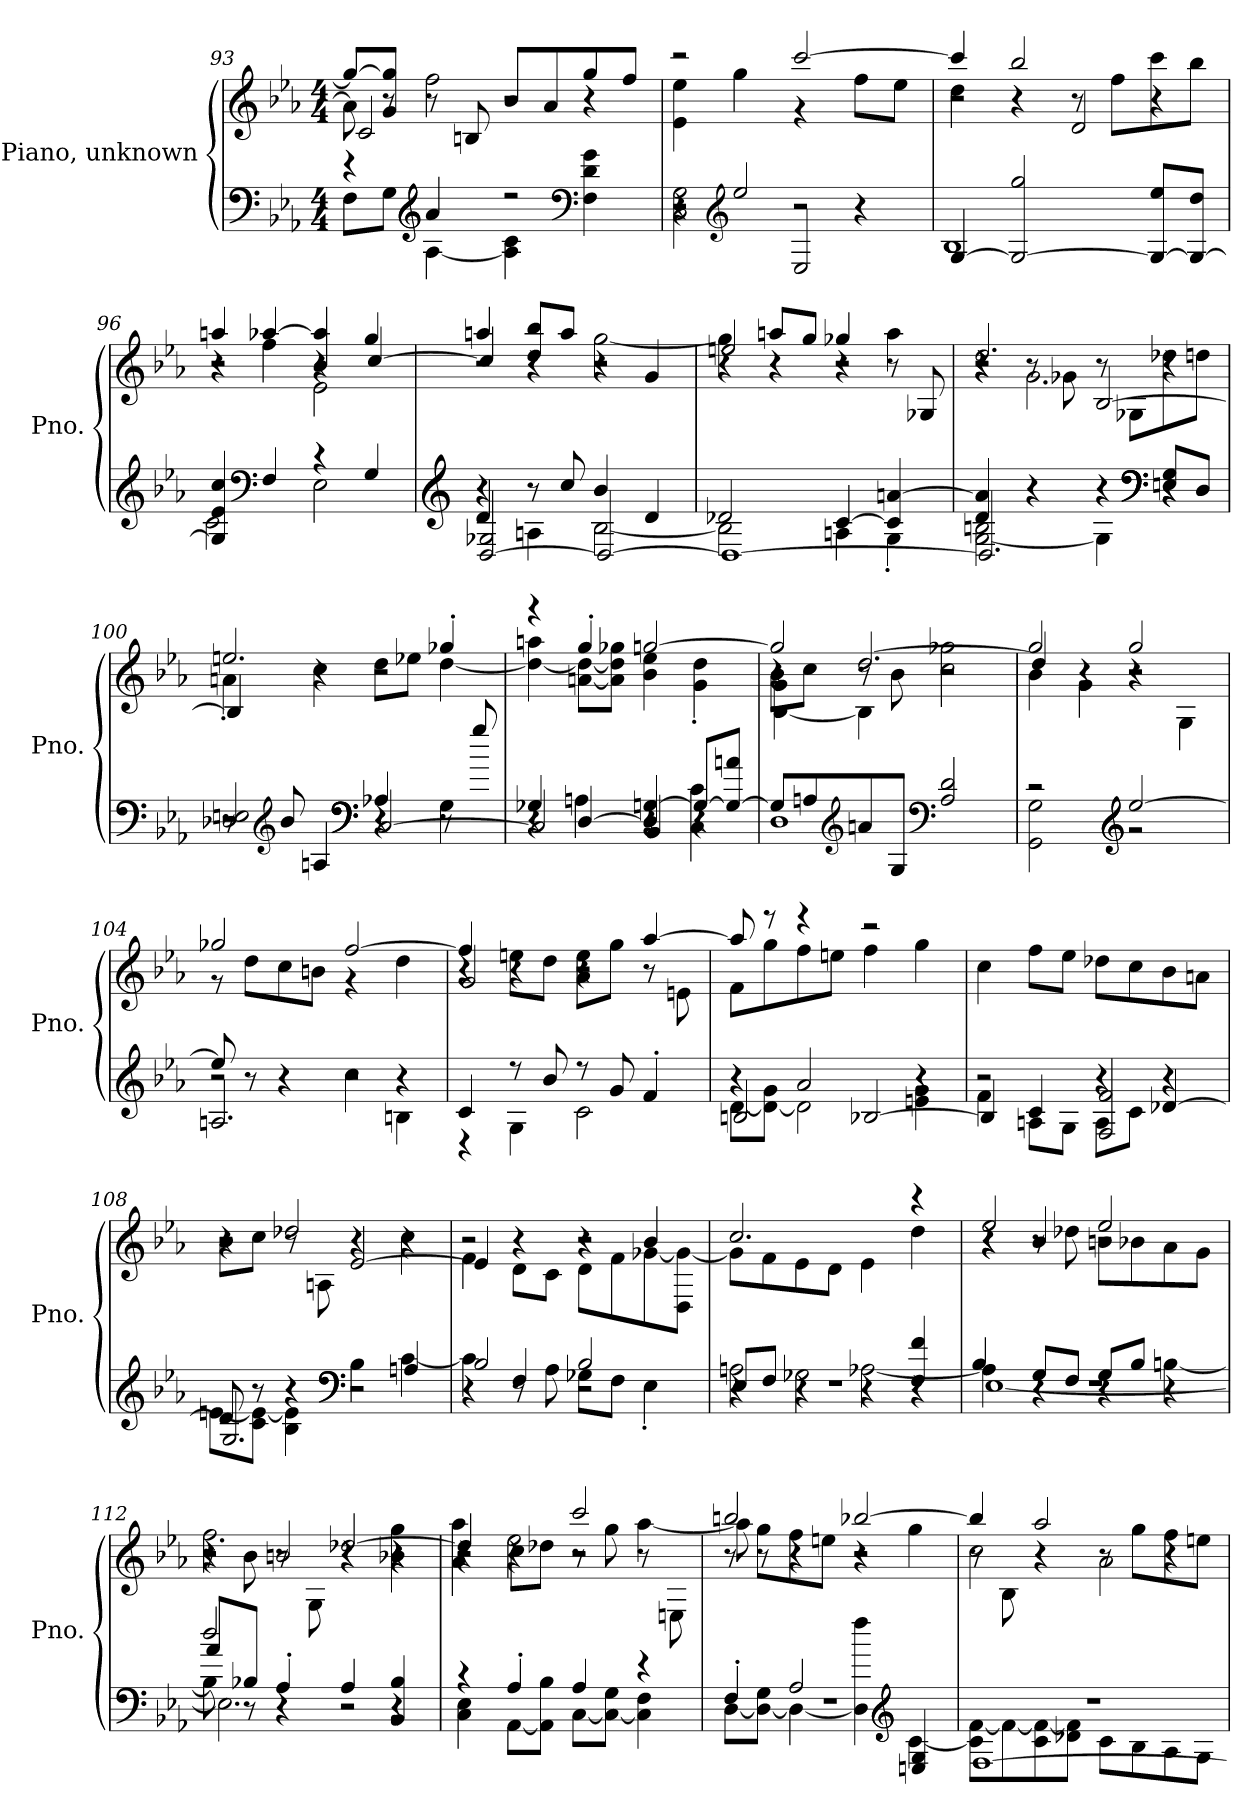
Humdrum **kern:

**kern	**kern
*part1	*part1
*staff2	*staff1
*I"Piano, unknown	*
*I'Pno.	*
*clefF4	*clefG2
*k[b-e-a-]	*k[b-e-a-]
*M4/4	*M4/4
=93	=93
*^	*^
*	*	*	*^
4r	8F\L	8gg/L_	8a-\]	2c/
.	8G\J	8g/ 8gg/]J	8r	.
*clefG2	*	*	*	*
4a-/	[4A-\	8r	2ff\	.
.	.	8Bn/	.	.
2r	4A-\] 4c\	8b-/L	.	2r
.	.	8a-/	.	.
*clefF4	*	*	*	*
.	4F\ 4d\ 4g\	8gg/	4r	.
.	.	8ff/J	.	.
*	*	*	*v	*v
=94	=94	=94	=94
*	*^	*	*
4r	2C\ 2G\	2r	2r	4e-\ 4ee-\
*clefG2	*	*	*	*
2ee-/	.	.	.	4gg\
.	2r	2E-/	[2ccc/	4r
4r	.	.	.	8ff\L
.	.	.	.	8ee-\J
*	*v	*v	*	*
!!LO:LB:g=z
=95	=95	=95	=95
*	*	*	*^
[4G/	1B-	4ccc/]	4dd\	2r
2G/_ 2gg/	.	2bb-/	4r	.
.	.	.	8r	2d/
.	.	.	8ff\L	.
8G/_ 8ee-/L	.	4r	8ccc\	.
8G/_ 8dd/J	.	.	8bb-\J	.
=96	=96	=96	=96	=96
4G/] 4e-/ 4cc/	2c\	4aan/	4r	2r
*clefF4	*	*	*	*
4F/	.	[4aa-X/	4ff\	.
4r	2E-\	4b-/ 4aa-/]	2e-\	4r
4G/	.	4gg/	.	[4cc/
*v	*v	*	*	*
=97	=97	=97	=97
*clefG2	*	*	*
*^	*	*	*
*	*^	*	*	*
4d/	4r	[2D/ 2G-X/	4aan/	2r	4cc/]
8r	4An\	.	8dd/ 8bb-/L	.	4r
8cc/	.	.	8aa/J	.	.
4b-/	[2B-\	2D/_	4r	[2gg\	2r
4d/	.	.	4g/	.	.
=98	=98	=98	=98	=98	=98
2d-X/	2B-\]	1D_	4r	4gg\]	2een/
.	.	.	8aan/L	4r	.
.	.	.	8gg/J	.	.
[4c/	4An\	.	4gg-X/	4r	2r
4c/] [4an/	4G'\	.	8r	4aa\	.
.	.	.	8G-X/	.	.
!!LO:LB:g=z
=99	=99	=99	=99	=99	=99
*	*	*	*	*	*^
4d/ 4a/]	[2G\ 2Bn\	2.D/]	2.dd/	4r	2r	4r
4r	.	.	.	8r	.	2.g\
.	.	.	.	8g-X\	.	.
4r	4G\]	.	.	8r	[2B-/	.
.	.	.	.	8G-X\L	.	.
*clefF4	*	*	*	*	*	*
8En/ 8G/L	4r	4r	4r	8dd-X\	.	.
8D/J	.	.	.	8ddn\J	.	.
*	*	*	*	*	*v	*v
=100	=100	=100	=100	=100	=100
8r	2r	2D-X/ 2En/	2.een/	4an'\	4B-/]
*clefG2	*	*	*	*	*
8b-/	.	.	.	.	.
4An/	.	.	.	4cc\	4r
*clefF4	*	*	*	*	*
4A-X/	4r	[2C/	.	8dd\L	2r
.	.	.	.	8ee-X\J	.
8r	4G\	.	4gg-X'/	[4dd\	.
8gg/	.	.	.	.	.
*	*	*	*	*v	*v
=101	=101	=101	=101	=101
4G-X/	4r	2C/]	4r	4dd\_ 4aan\
[4D/	4An\	.	4gg'/	[8an\ 8dd\_L
.	.	.	.	8a\] 8dd\] 8gg-X\J
4D/] [4Gn/	4r	4BB-/	[2ggn/	4b-\ 4ee-\
8G/L_	4C\ 4c\	4r	.	4g\' 4dd\'
8G/_ 8an/J	.	.	.	.
*	*v	*v	*	*
!!LO:LB:g=z
=102	=102	=102	=102
*	*	*^	*^
8G/L]	1D	2gg/]	8b-\L	4r	[4B-\ 4g\
8An/	.	.	8cc\J	.	.
*clefG2	*	*	*	*	*
8an/	.	.	8r	[2.dd/	4B-\]
8G/J	.	.	8b-\	.	.
*clefF4	*	*	*	*	*
2A/ 2d/	.	2r	2cc\ 2gg-X\	.	2r
*	*	*	*	*v	*v
=103	=103	=103	=103	=103
2r	2GG\ 2G\	2gg/	4b-\	4dd/]
.	.	.	4g\	4r
*clefG2	*	*	*	*
[2ee-/	2r	2gg/	4r	2r
.	.	.	4G\	.
*	*	*	*v	*v
=104	=104	=104	=104
*	*^	*	*
8ee-/]	2r	2.An/	2gg-X/	8r
8r	.	.	.	8dd\L
4r	.	.	.	8cc\
.	.	.	.	8bn\J
2r	4cc\	.	[2ff/	4r
.	4Bn\	4r	.	4dd\
*	*v	*v	*	*
=105	=105	=105	=105
*	*	*	*^
4c/	4r	4ff/]	4r	2g/
8r	4G\	4r	8een\L	.
8b-/	.	.	8dd\J	.
8r	2c\	4r	8a-\ 8ee\L	2r
8g/	.	.	8gg\J	.
4f'/	.	[4aa-/	8r	.
.	.	.	8en\	.
*	*	*	*v	*v
!!LO:LB:g=z
=106	=106	=106	=106
*	*^	*	*
4r	[8d\L	2Bn/	8aa-/]	8f\L
.	8d\_ 8g\J	.	8r	8gg\
2a-/	2d\]	.	4r	8ff\
.	.	.	.	8een\J
.	.	[2B-X/	2r	4ff\
4r	4en\ 4g\	.	.	4gg\
*	*	*	*v	*v
=107	=107	=107	=107
2r	4f\	4B-/]	4cc\
.	8An\L	4c/	8ff\L
.	8G\J	.	8ee-\J
4r	8A\L	2F/ 2f/	8dd-X\L
.	8c\J	.	8cc\
[4d-X/	4r	.	8b-\
.	.	.	8an\J
=108	=108	=108	=108
*	*	*	*^
*	*	*	*	*^
8d-/]	[8en\L	2.G/	4r	8b-\L	2r
8r	8c\ 8e\_J	.	.	8cc\J	.
4r	4B-\ 4e\]	.	2dd-X/	8r	.
.	.	.	.	8An\	.
*clefF4	*	*	*	*	*
2r	4B-\	.	.	4r	[2e-/
.	[4c\	4An/	4r	4cc\	.
!!LO:PB:g=z	!!	!!
=109	=109	=109	=109	=109	=109
4r	4c\]	2B-/	2r	4f\	4e-/]
4F/	8r	.	.	8d\L	4r
.	8A-\	.	.	8c\J	.
2r	8G-X\L	2B-/	4r	8d\L	2r
.	8F\J	.	.	8f\	.
.	4E-'\	.	4b-/	[8g-X\	.
.	.	.	.	8D\ 8g-\_J	.
*	*	*	*	*v	*v
=110	=110	=110	=110	=110
*	*	*^	*	*
1r	2An\	8E-/L	4r	2.cc/	8g-\L]
.	.	8F/J	.	.	8f\
.	.	4r	2G-X\	.	8e-\
.	.	.	.	.	8d\J
.	[2A-X\	4r	.	.	4e-\
.	.	4F/ 4f/	4r	4r	4dd\
=111	=111	=111	=111	=111	=111
*	*	*	*	*	*^
1r	4A-\]	4B-/	[1E-	2ee-/	4r	4r
.	4r	8G/L	.	.	8r	4b-/
.	.	8F/J	.	.	8dd-X\	.
.	4r	8G/L	.	2ee-/	8bn\L	2r
.	.	8B-/J	.	.	8b-X\	.
.	[4Bn\	4r	.	.	8a-\	.
.	.	.	.	.	8g\J	.
=112	=112	=112	=112	=112	=112	=112
*	*	*	*	*	*	*^
2dd/	8B\]	8a-/L	2.E-\]	4r	2.ff\	2r	8r
.	8r	8B-X/J	.	.	.	.	8b-\
.	4r	4A-'/	.	2bn/	.	.	8r
.	.	.	.	.	.	.	8G\
2r	2r	4A-/	.	.	.	[2dd-X/	4r
.	.	4BB-/ 4B-/	4r	4r	4r	.	4b-X\ 4gg\
*	*v	*v	*v	*	*	*	*
!!LO:LB:g=z	!!	!!	!!
=113	=113	=113	=113	=113	=113
4r	4C\ 4E-\	2r	4r	4dd-/]	4a-\ 4aa-\
4A-'/	[8AA-\L	.	2ee-\	4r	8cc\L
.	8AA-\] 8B-\J	.	.	.	8dd-X\J
4A-/	[8C\L	2ccc/	.	2r	8r
.	8C\_ 8G\J	.	.	.	8gg\
4r	4C\] 4F\	.	[4aa-\	.	8r
.	.	.	.	.	8En\
*	*	*	*	*v	*v
=114	=114	=114	=114	=114
*	*^	*	*	*
1r	[8D\L	4F'/	2bbn/	8aa-\]	8r
.	8D\_ 8G\J	.	.	8r	8gg\L
.	4D\_	2A-/	.	4r	8ff\
.	.	.	.	.	8een\J
.	4D\] 4ff\	.	[2bb-X/	2r	4r
*clefG2	*	*	*	*	*
.	[4c\	4En/ 4G/	.	.	4gg\
=115	=115	=115	=115	=115	=115
1r	8c\] [8f\L	[1F	4bb-/]	2cc\	8r
.	8f\_	.	.	.	8B-\
.	8c\ 8f\_	.	2aa-/	.	4r
.	8d-X\ 8f\]J	.	.	.	.
.	8c\L	.	.	2a-\	8r
.	8B-\	.	.	.	8gg\L
.	8A-\	.	4r	.	8ff\
.	8G\J	.	.	.	8een\J
*v	*v	*v	*	*	*
*	*v	*v	*v
=	=
*-	*-
